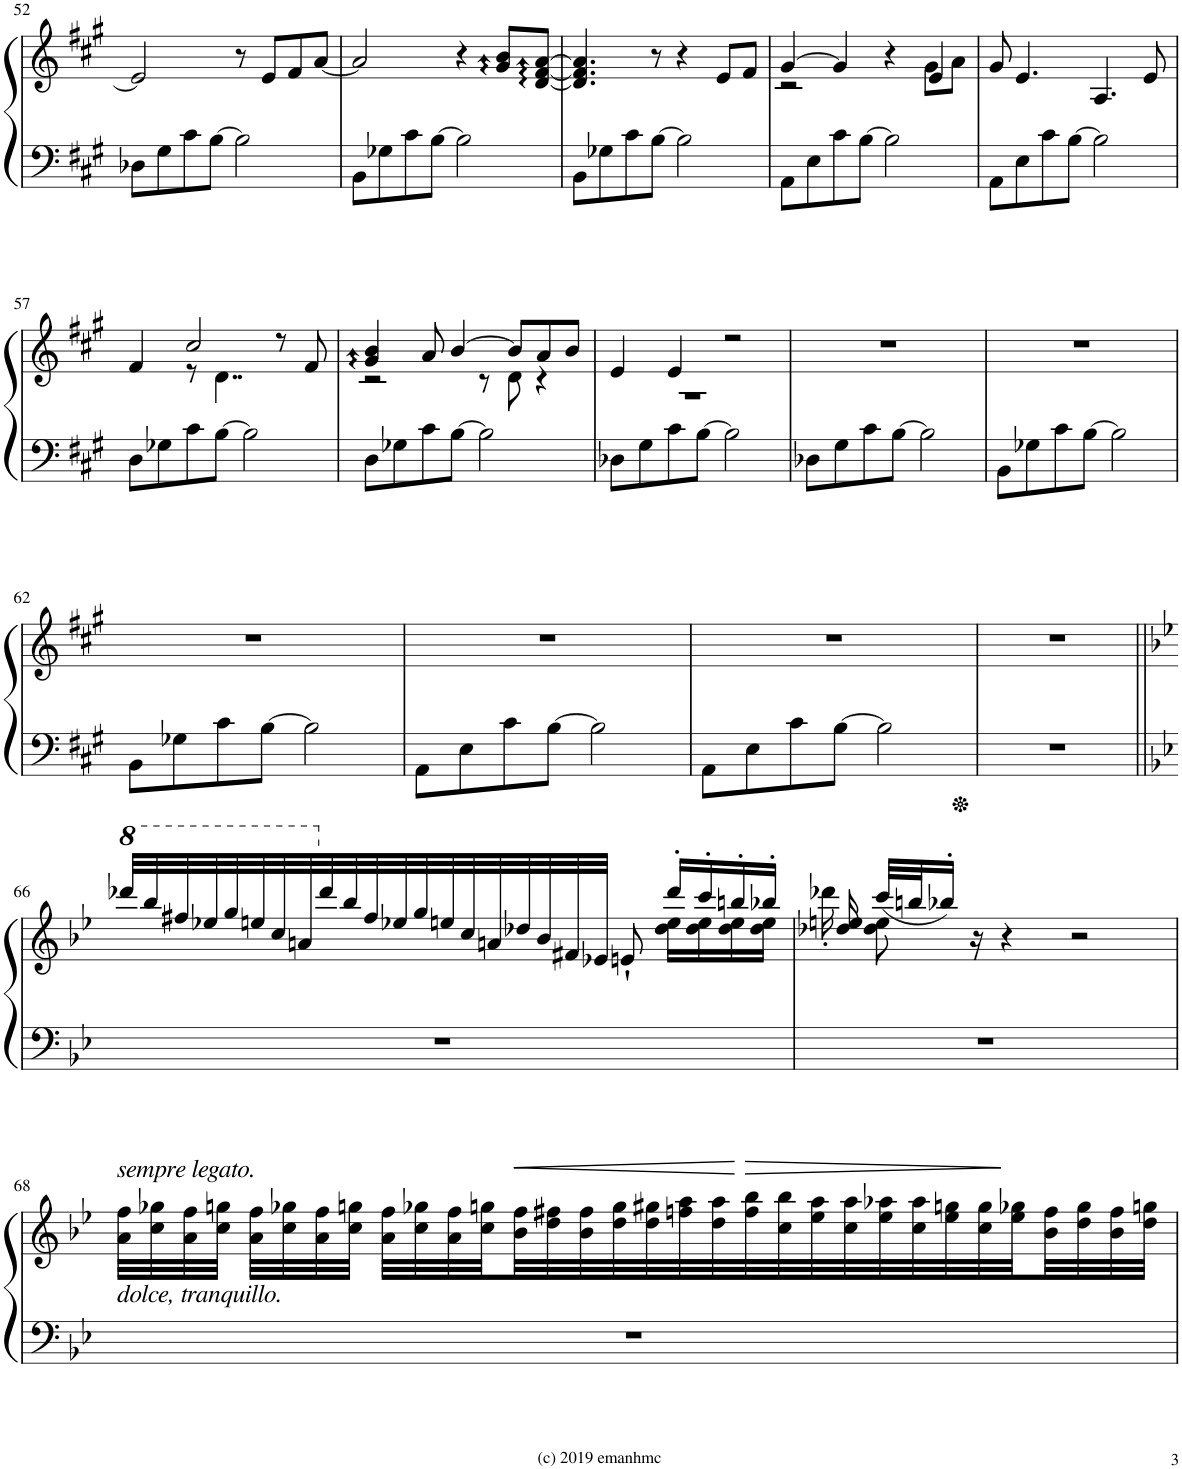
**kern	**kern	**dynam
*part1	*part1	*part1
*staff2	*staff1	*staff1/2
*I"Piano	*	*
*I'Pno.	*	*
!!LO:PB:g=z
*clefF4	*clefG2	*
*k[f#c#g#]	*k[f#c#g#]	*
*M4/4	*M4/4	*
=52	=52	=52
8D-X\L	2e/]	.
8G#\	.	.
8c#\	.	.
[8B\J	.	.
2B\]	8r	.
.	8e/L	.
.	8f#/	.
.	[8a/J	.
=53	=53	=53
8BB\L	2a/]	.
8G-X\	.	.
8c#\	.	.
[8B\J	.	.
2B\]	4r	.
.	8g#/ 8b/L	.
.	[8d/ [8f#/ [8a/J	.
=54	=54	=54
8BB\L	4.d/] 4.f#/] 4.a/]	.
8G-X\	.	.
8c#\	.	.
[8B\J	8r	.
2B\]	4r	.
.	8e/L	.
.	8f#/J	.
=55	=55	=55
*	*^	*
8AA\L	[4g#/	2r	.
8E\	.	.	.
8c#\	4g#/]	.	.
[8B\J	.	.	.
2B\]	4r	4ryy	.
.	4e/	8g#\L	.
.	.	8a\J	.
*	*v	*v	*
=56	=56	=56
8AA\L	8g#/	.
8E\	4.e/	.
8c#\	.	.
[8B\J	.	.
2B\]	4.A/	.
.	8e/	.
!!LO:LB:g=z
=57	=57	=57
*	*^	*
8D\L	4f#/	4ryy	.
8G-X\	.	.	.
8c#\	2cc#/	8r	.
[8B\J	.	4..d\	.
2B\]	.	.	.
.	8r	.	.
.	.	8.ryy	.
.	8f#/	.	.
=58	=58	=58	=58
8D\L	4g#/ 4b/	2r	.
8G-X\	.	.	.
8c#\	8a/	.	.
[8B\J	[4b/	.	.
2B\]	.	8r	.
.	8b/L]	8d\	.
.	8a/	4r	.
.	8b/J	.	.
=59	=59	=59	=59
8D-X\L	4e/	1r	.
8G#\	.	.	.
8c#\	4e/	.	.
[8B\J	.	.	.
2B\]	2r	.	.
*	*v	*v	*
=60	=60	=60
8D-X\L	1r	.
8G#\	.	.
8c#\	.	.
[8B\J	.	.
2B\]	.	.
=61	=61	=61
8BB\L	1r	.
8G-X\	.	.
8c#\	.	.
[8B\J	.	.
2B\]	.	.
!!LO:LB:g=z
=62	=62	=62
8BB\L	1r	.
8G-X\	.	.
8c#\	.	.
[8B\J	.	.
2B\]	.	.
=63	=63	=63
8AA\L	1r	.
8E\	.	.
8c#\	.	.
[8B\J	.	.
2B\]	.	.
=64	=64	=64
8AA\L	1r	.
8E\	.	.
8c#\	.	.
[8B\J	.	.
2B\]	.	.
=65	=65	=65
1r	1r	.
!!LO:LB:g=z
=66||	=66||	=66||
*k[b-e-]	*k[b-e-]	*
*	*8va	*
*	*^	*
1r	32dddd-X/LLL	2.ryy	.
.	32bbb-/	.	.
.	32fff#X/	.	.
.	32eee-X/	.	.
.	32ggg/	.	.
.	32eeen/	.	.
.	32ccc/	.	.
.	32aan/	.	.
*	*X8va	*	*
.	32ddd-/	.	.
.	32bb-/	.	.
.	32ff#/	.	.
.	32ee-X/	.	.
.	32gg/	.	.
.	32een/	.	.
.	32cc/	.	.
.	32an/	.	.
.	32dd-X/	.	.
.	32b-/	.	.
.	32f#X/	.	.
.	32e-X/JJJ	.	.
.	8en`/	.	.
.	16dd-\ 16ee\LL	16ddd-'/LL	.
.	16dd-\ 16ee\	16ccc'/	.
.	16dd-\ 16ee\	16bbn'/	.
.	16dd-\ 16ee\JJ	16bb-X'/JJ	.
=67	=67	=67	=67
1r	16dd-X/ 16een/	16ddd-X'\	.
.	8dd-\ 8ee\	(32ccc/LLL	.
.	.	32bbn/J	.
.	.	16bb-X'/JJ)	.
.	16r	2ryy	.
.	4r	.	.
.	2r	.	.
.	.	4ryy	.
.	.	16ryy	.
!!LO:LB:g=z
=68	=68	=68	=68
!	!LO:TX:a:i:t=sempre legato.	!	!
!	!LO:TX:b:i:t=dolce, tranquillo.	!	!
*	*v	*v	*
1r	32a\ 32ff\LLL	.
.	32cc\ 32gg-X\	.
.	32a\ 32ff\	.
.	32cc\ 32ggn\JJJ	.
.	32a\ 32ff\LLL	.
.	32cc\ 32gg-X\	.
.	32a\ 32ff\	.
.	32cc\ 32ggn\JJJ	.
.	32a\ 32ff\LLL	.
.	32cc\ 32gg-X\	.
.	32a\ 32ff\	.
.	32cc\ 32ggn\	.
!	!	!LO:HP:b
.	32b-\ 32ff\	<
.	32dd\ 32ff#X\	.
.	32b-\ 32ff#\	.
.	32dd\ 32gg\	.
.	32dd\ 32gg#X\	.
.	32ffn\ 32aa\	.
.	32dd\ 32aa\	.
!	!	!LO:HP:n=1:b
.	32ff\ 32bb-\	[ >
.	32cc\ 32bb-\	.
.	32ee-\ 32aa\	.
.	32cc\ 32aa\	.
.	32ee-\ 32aa-X\	.
.	32cc\ 32aa-\	.
.	32ee-\ 32ggn\	.
.	32cc\ 32gg\	.
.	32ee-\ 32gg-X\	]
.	32b-\ 32ff\	.
.	32dd\ 32gg-\	.
.	32b-\ 32ff\	.
.	32dd\ 32ggn\JJJ	.
=	=	=
*-	*-	*-
